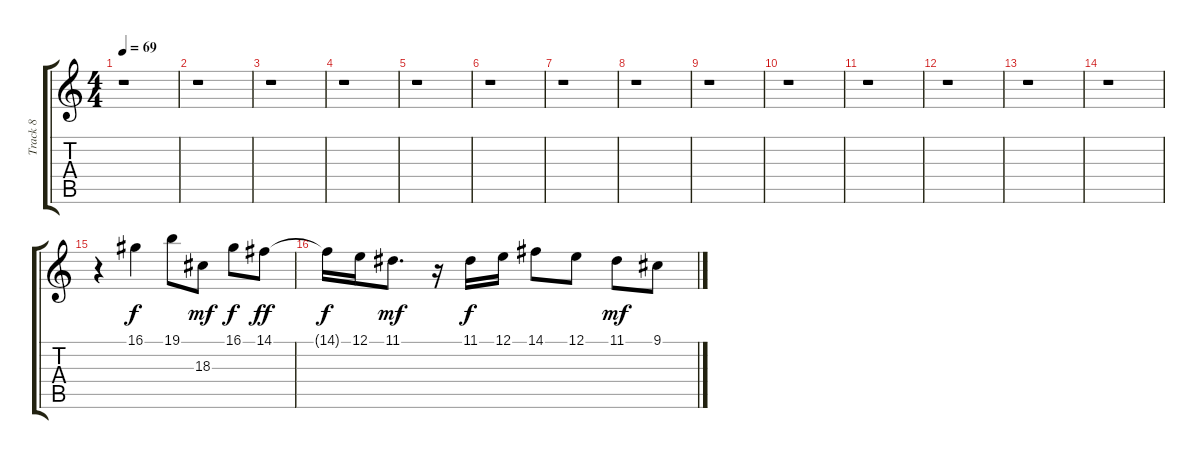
\track ("Track 8" "Track 8") {instrument oboe}
\staff {score tabs}
\tuning (E4 B3 G3 D3 A2 E2) {hide}
\ts (4 4)
\tempo 69
\clef g2
\ks c
r.1{dy mf} |
r.1 |
r.1 |
r.1 |
r.1 |
r.1 |
r.1 |
r.1 |
r.1 |
r.1 |
r.1 |
r.1 |
r.1 |
r.1 |
r.4 16.1.4{dy f} 19.1.8 18.3.8{dy mf} 16.1.8{dy f} 14.1.8{dy ff} |
14.1{t}.16{dy f} 12.1.16 11.1.8{d dy mf} r.16 11.1.16{dy f} 12.1.16 14.1.8 12.1.8 11.1.8{dy mf} 9.1.8
